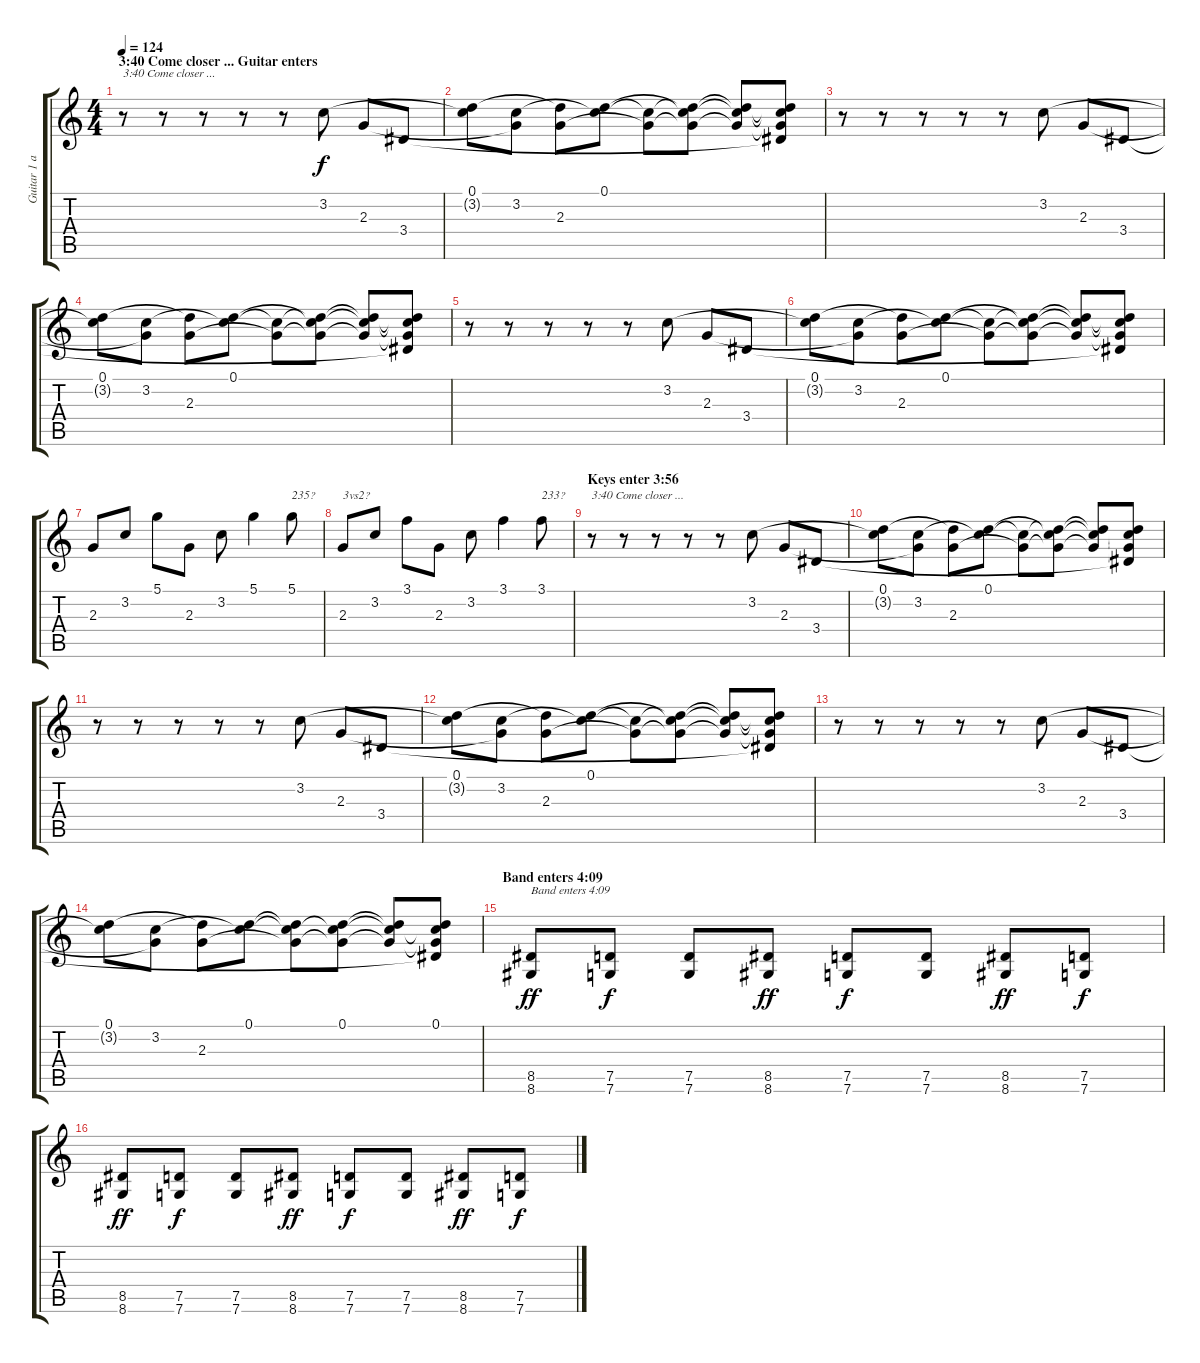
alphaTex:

\track ("Guitar 1 auf Drop C" "Guitar 1 a") {instrument electricguitarmuted}
\staff {score tabs}
\tuning (D4 A3 F3 C3 G2 C2) {hide}
\ts (4 4)
\section ("" "3:40 Come closer ... Guitar enters")
\tempo 124
\clef g2
\ks c
r.8{txt "3:40 Come closer ..." dy f volume 11 instrument acousticguitarsteel} r.8 r.8 r.8 r.8 3.2.8 2.3.8 3.4.8 |
(0.1 3.2{t}).8 (3.2 2.3{t}).8 (0.1{t} 2.3).8 (0.1 3.2{t}).8 (3.2{t} 2.3{t}).8 (0.1{t} 3.2{t} 2.3{t}).8 (0.1{t} 3.2{t} 2.3{t}).8 (0.1{t} 3.2{t} 2.3{t} 3.4{t}).8 |
r.8 r.8 r.8 r.8 r.8 3.2.8 2.3.8 3.4.8 |
(0.1 3.2{t}).8 (3.2 2.3{t}).8 (0.1{t} 2.3).8 (0.1 3.2{t}).8 (3.2{t} 2.3{t}).8 (0.1{t} 3.2{t} 2.3{t}).8 (0.1{t} 3.2{t} 2.3{t}).8 (0.1{t} 3.2{t} 2.3{t} 3.4{t}).8 |
r.8 r.8 r.8 r.8 r.8 3.2.8 2.3.8 3.4.8 |
(0.1 3.2{t}).8 (3.2 2.3{t}).8 (0.1{t} 2.3).8 (0.1 3.2{t}).8 (3.2{t} 2.3{t}).8 (0.1{t} 3.2{t} 2.3{t}).8 (0.1{t} 3.2{t} 2.3{t}).8 (0.1{t} 3.2{t} 2.3{t} 3.4{t}).8 |
2.3.8 3.2.8 5.1.8 2.3.8 3.2.8 5.1.4 5.1.8{txt "235?"} |
2.3.8{txt "3vs2?"} 3.2.8 3.1.8 2.3.8 3.2.8 3.1.4 3.1.8{txt "233?"} |
\section ("" "Keys enter 3:56")
r.8{txt "3:40 Come closer ..." volume 11 instrument acousticguitarsteel} r.8 r.8 r.8 r.8 3.2.8 2.3.8 3.4.8 |
(0.1 3.2{t}).8 (3.2 2.3{t}).8 (0.1{t} 2.3).8 (0.1 3.2{t}).8 (3.2{t} 2.3{t}).8 (0.1{t} 3.2{t} 2.3{t}).8 (0.1{t} 3.2{t} 2.3{t}).8 (0.1{t} 3.2{t} 2.3{t} 3.4{t}).8 |
r.8 r.8 r.8 r.8 r.8 3.2.8 2.3.8 3.4.8 |
(0.1 3.2{t}).8 (3.2 2.3{t}).8 (0.1{t} 2.3).8 (0.1 3.2{t}).8 (3.2{t} 2.3{t}).8 (0.1{t} 3.2{t} 2.3{t}).8 (0.1{t} 3.2{t} 2.3{t}).8 (0.1{t} 3.2{t} 2.3{t} 3.4{t}).8 |
r.8 r.8 r.8 r.8 r.8 3.2.8 2.3.8 3.4.8 |
(0.1 3.2{t}).8 (3.2 2.3{t}).8 (0.1{t} 2.3).8 (0.1 3.2{t}).8 (0.1{t} 3.2{t} 2.3{t}).8 (0.1 3.2{t} 2.3{t}).8 (0.1{t} 3.2{t} 2.3{t}).8 (0.1 3.2{t} 2.3{t} 3.4{t}).8 |
\section ("" "Band enters 4:09")
(8.5 8.6).8{txt "Band enters 4:09" dy ff volume 12 instrument distortionguitar} (7.5 7.6).8{dy f} (7.5 7.6).8 (8.5 8.6).8{dy ff} (7.5 7.6).8{dy f} (7.5 7.6).8 (8.5 8.6).8{dy ff} (7.5 7.6).8{dy f} |
(8.5 8.6).8{dy ff} (7.5 7.6).8{dy f} (7.5 7.6).8 (8.5 8.6).8{dy ff} (7.5 7.6).8{dy f} (7.5 7.6).8 (8.5 8.6).8{dy ff} (7.5 7.6).8{dy f}
